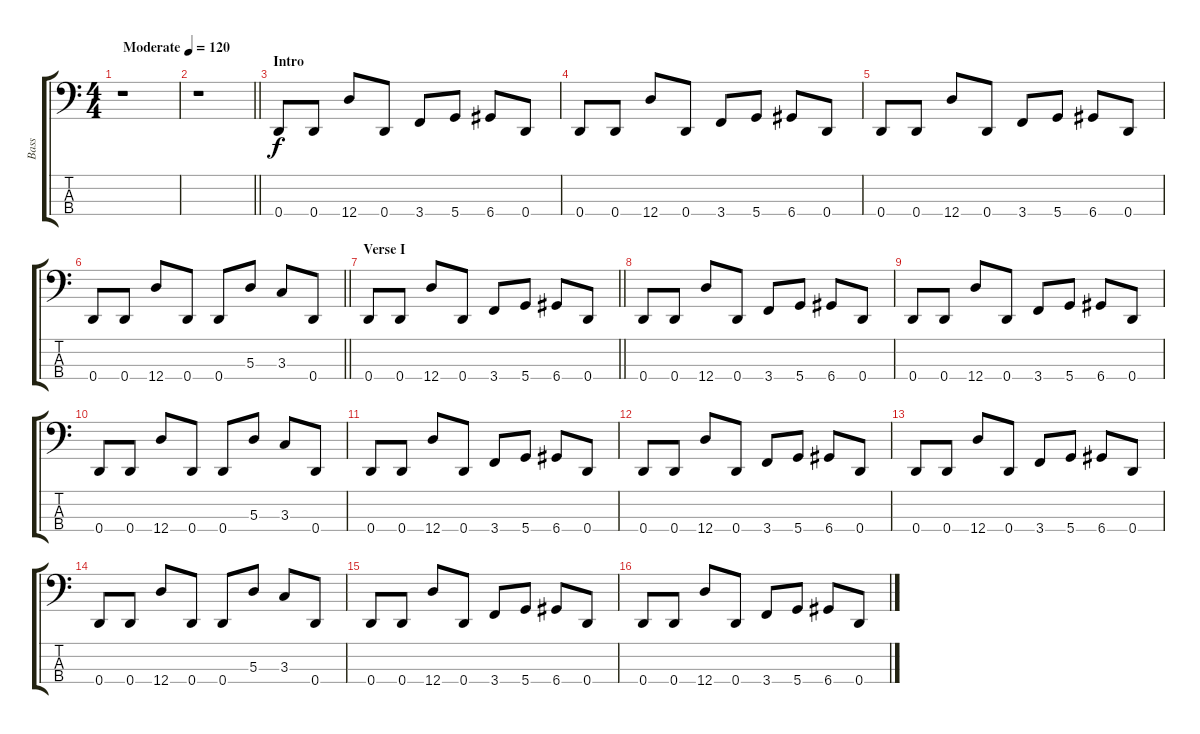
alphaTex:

\track ("Bass" "Bass") {instrument electricbassfinger}
\staff {score tabs}
\tuning (G2 D2 A1 D1) {hide}
\ts (4 4)
\tempo (120 "Moderate")
\clef f4
\ks c
r.1{dy f instrument electricbassfinger} |
\barLineRight lightlight
r.1 |
\section ("" "Intro")
0.4.8 0.4.8 12.4.8 0.4.8 3.4.8 5.4.8 6.4.8 0.4.8 |
0.4.8 0.4.8 12.4.8 0.4.8 3.4.8 5.4.8 6.4.8 0.4.8 |
0.4.8 0.4.8 12.4.8 0.4.8 3.4.8 5.4.8 6.4.8 0.4.8 |
\barLineRight lightlight
0.4.8 0.4.8 12.4.8 0.4.8 0.4.8 5.3.8 3.3.8 0.4.8 |
\section ("" "Verse I")
\barLineRight lightlight
0.4.8 0.4.8 12.4.8 0.4.8 3.4.8 5.4.8 6.4.8 0.4.8 |
\section ("" "")
0.4.8 0.4.8 12.4.8 0.4.8 3.4.8 5.4.8 6.4.8 0.4.8 |
0.4.8 0.4.8 12.4.8 0.4.8 3.4.8 5.4.8 6.4.8 0.4.8 |
0.4.8 0.4.8 12.4.8 0.4.8 0.4.8 5.3.8 3.3.8 0.4.8 |
0.4.8 0.4.8 12.4.8 0.4.8 3.4.8 5.4.8 6.4.8 0.4.8 |
0.4.8 0.4.8 12.4.8 0.4.8 3.4.8 5.4.8 6.4.8 0.4.8 |
0.4.8 0.4.8 12.4.8 0.4.8 3.4.8 5.4.8 6.4.8 0.4.8 |
0.4.8 0.4.8 12.4.8 0.4.8 0.4.8 5.3.8 3.3.8 0.4.8 |
0.4.8 0.4.8 12.4.8 0.4.8 3.4.8 5.4.8 6.4.8 0.4.8 |
0.4.8 0.4.8 12.4.8 0.4.8 3.4.8 5.4.8 6.4.8 0.4.8
